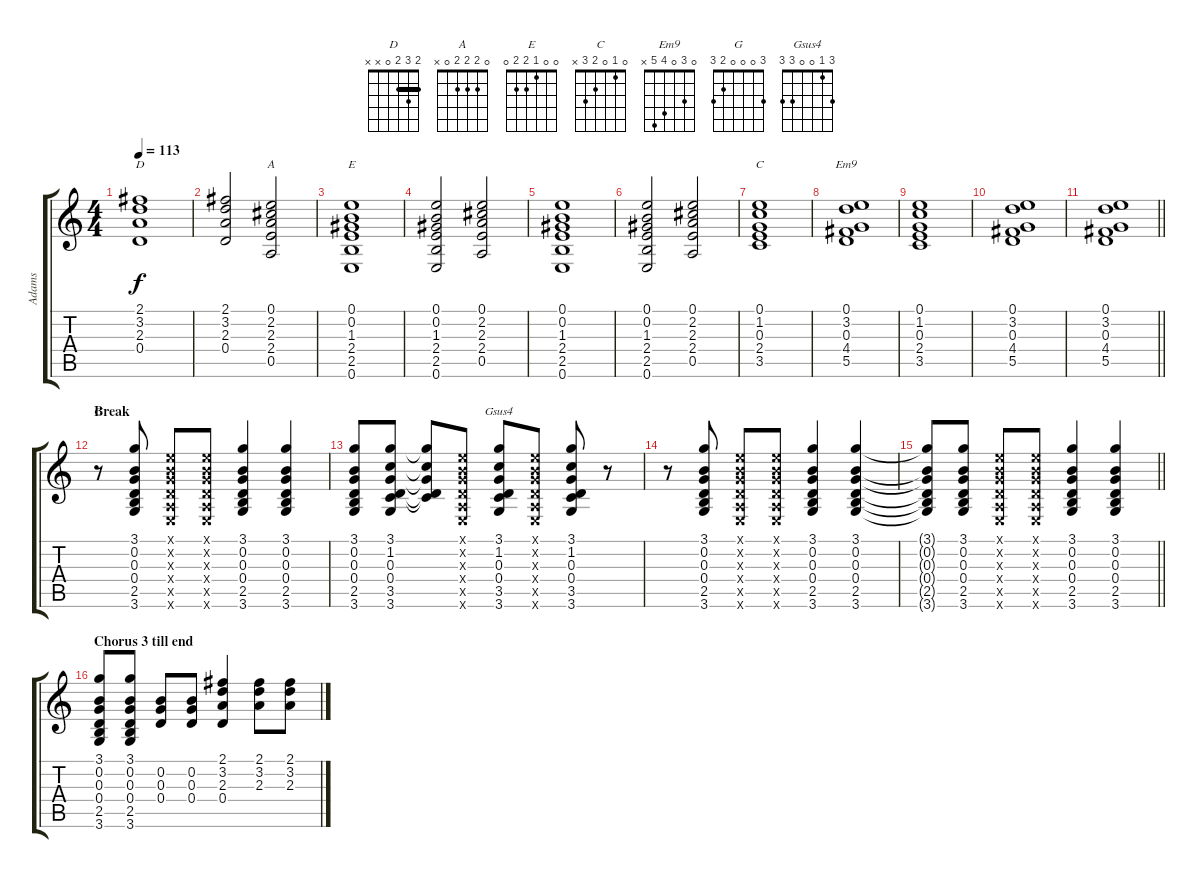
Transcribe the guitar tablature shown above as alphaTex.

\track ("Adams" "Adams") {instrument overdrivenguitar}
\staff {score tabs}
\tuning (E4 B3 G3 D3 A2 E2) {hide}
\chord ("D" 2 3 2 0 x x) {barre 2}
\chord ("A" 0 2 2 2 0 x)
\chord ("E" 0 0 1 2 2 0)
\chord ("C" 0 1 0 2 3 x)
\chord ("Em9" 0 3 0 4 5 x)
\chord ("G" 3 0 0 0 2 3)
\chord ("Gsus4" 3 1 0 0 3 3)
\ts (4 4)
\tempo 113
\clef g2
\ks c
(2.1 3.2 2.3 0.4).1{ch "D" dy f} |
(2.1 3.2 2.3 0.4).2 (0.1 2.2 2.3 2.4 0.5).2{ch "A"} |
(0.1 0.2 1.3 2.4 2.5 0.6).1{ch "E"} |
(0.1 0.2 1.3 2.4 2.5 0.6).2 (0.1 2.2 2.3 2.4 0.5).2 |
(0.1 0.2 1.3 2.4 2.5 0.6).1 |
(0.1 0.2 1.3 2.4 2.5 0.6).2 (0.1 2.2 2.3 2.4 0.5).2 |
(0.1 1.2 0.3 2.4 3.5).1{ch "C"} |
(0.1 3.2 0.3 4.4 5.5).1{ch "Em9"} |
(0.1 1.2 0.3 2.4 3.5).1 |
(0.1 3.2 0.3 4.4 5.5).1 |
\barLineRight lightlight
(0.1 3.2 0.3 4.4 5.5).1 |
\section ("" "Break")
r.8{ch "G"} (3.1 0.2 0.3 0.4 2.5 3.6).8 (0.1{x} 0.2{x} 0.3{x} 0.4{x} 0.5{x} 0.6{x}).8 (0.1{x} 0.2{x} 0.3{x} 0.4{x} 0.5{x} 0.6{x}).8 (3.1 0.2 0.3 0.4 2.5 3.6).4 (3.1 0.2 0.3 0.4 2.5 3.6).4 |
(3.1 0.2 0.3 0.4 2.5 3.6).8 (3.1 1.2 0.3 0.4 3.5 3.6).8 (3.1{t} 1.2{t} 0.3{t} 0.4{t} 3.5{t}).8 (0.1{x} 0.2{x} 0.3{x} 0.4{x} 0.5{x} 0.6{x}).8 (3.1 1.2 0.3 0.4 3.5 3.6).8{ch "Gsus4"} (0.1{x} 0.2{x} 0.3{x} 0.4{x} 0.5{x} 0.6{x}).8 (3.1 1.2 0.3 0.4 3.5 3.6).8 r.8 |
r.8 (3.1 0.2 0.3 0.4 2.5 3.6).8 (0.1{x} 0.2{x} 0.3{x} 0.4{x} 0.5{x} 0.6{x}).8 (0.1{x} 0.2{x} 0.3{x} 0.4{x} 0.5{x} 0.6{x}).8 (3.1 0.2 0.3 0.4 2.5 3.6).4 (3.1 0.2 0.3 0.4 2.5 3.6).4 |
\barLineRight lightlight
(3.1{t} 0.2{t} 0.3{t} 0.4{t} 2.5{t} 3.6{t}).8 (3.1 0.2 0.3 0.4 2.5 3.6).8 (0.1{x} 0.2{x} 0.3{x} 0.4{x} 0.5{x} 0.6{x}).8 (0.1{x} 0.2{x} 0.3{x} 0.4{x} 0.5{x} 0.6{x}).8 (3.1 0.2 0.3 0.4 2.5 3.6).4 (3.1 0.2 0.3 0.4 2.5 3.6).4 |
\section ("" "Chorus 3 till end")
(3.1 0.2 0.3 0.4 2.5 3.6).8 (3.1 0.2 0.3 0.4 2.5 3.6).8 (0.2 0.3 0.4).8 (0.2 0.3 0.4).8 (2.1 3.2 2.3 0.4).4 (2.1 3.2 2.3).8 (2.1 3.2 2.3).8
